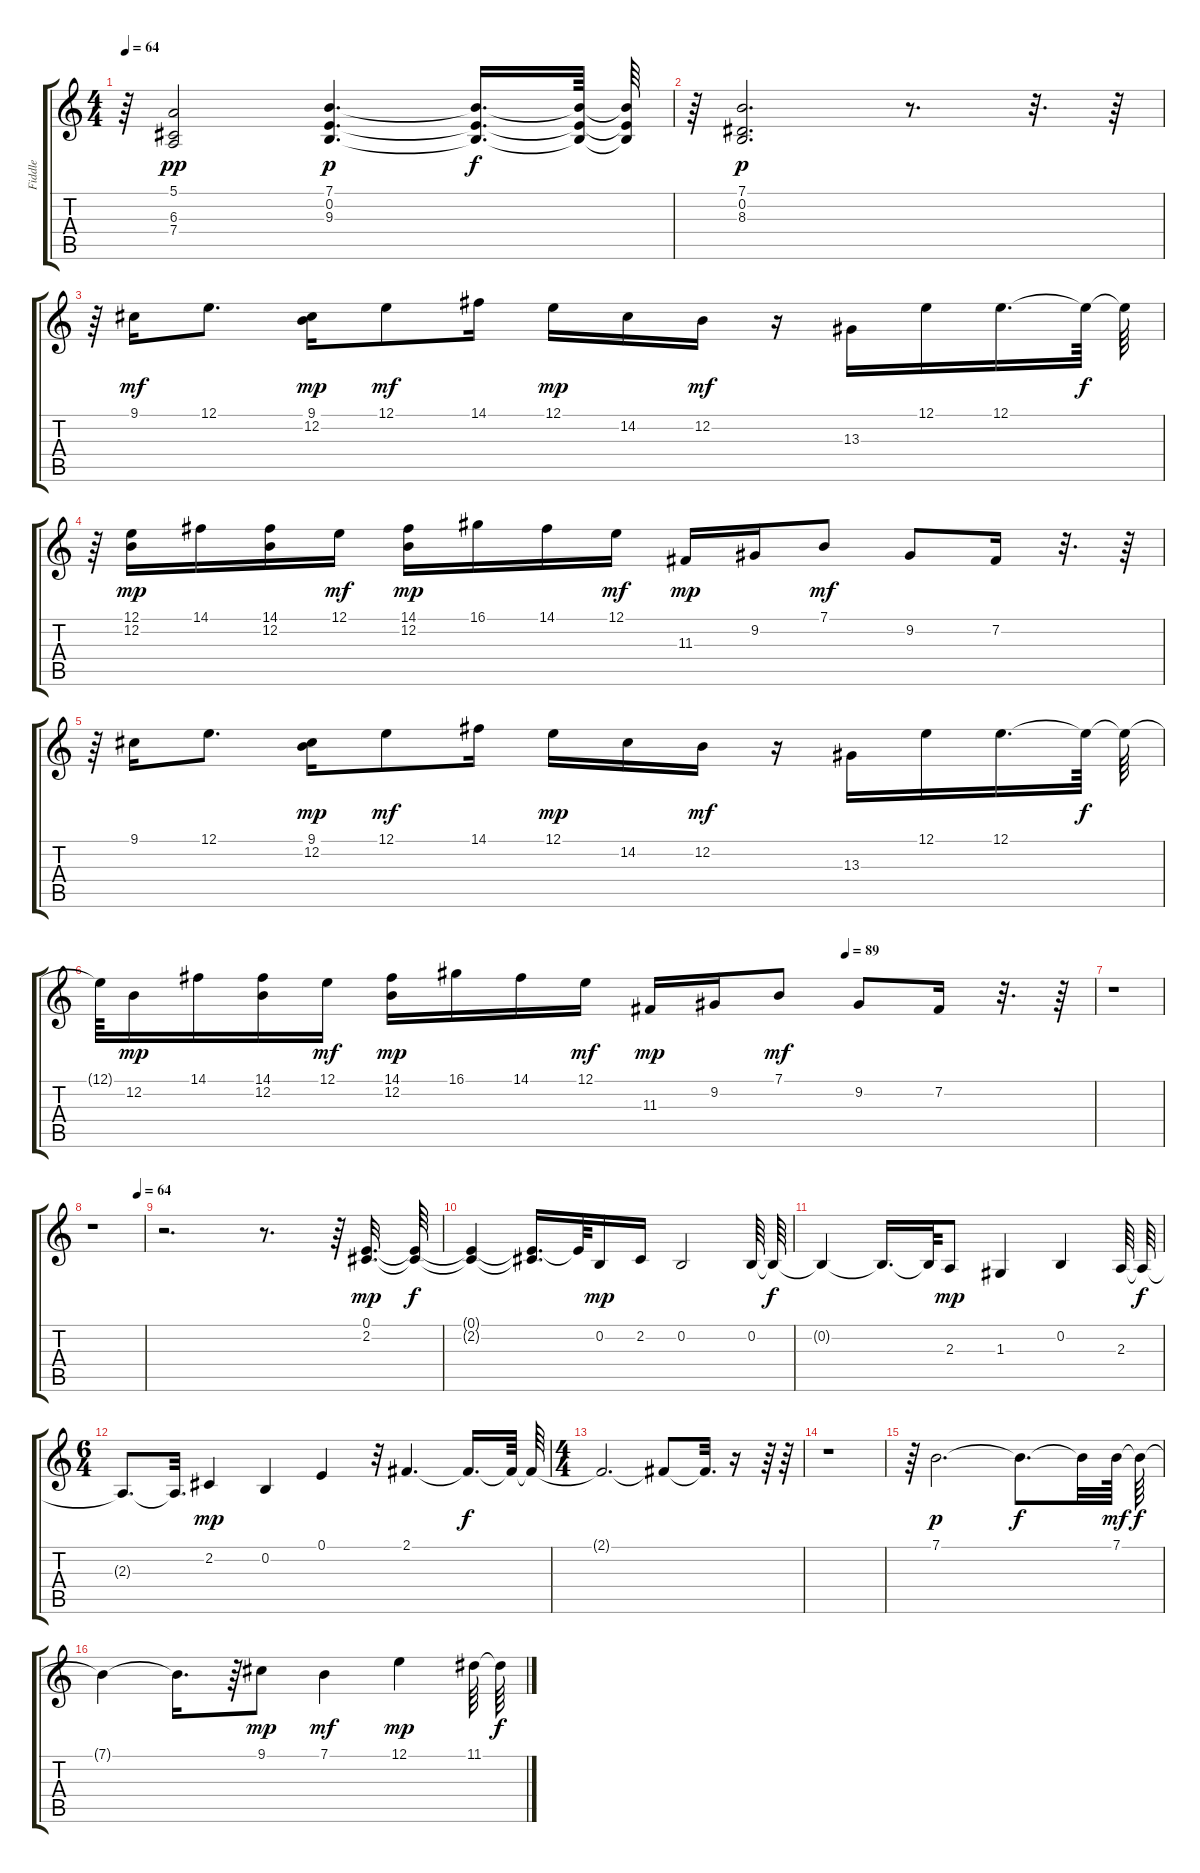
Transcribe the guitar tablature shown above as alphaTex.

\track ("Fiddle" "Fiddle") {instrument fiddle}
\staff {score tabs}
\tuning (E4 B3 G3 D3 A2 E2) {hide}
\ts (4 4)
\tempo 64
\clef g2
\ks c
r.64{dy f} (5.1 6.3 7.4).2{dy pp} (7.1 0.2 9.3).4{d dy p} (7.1{t} 0.2{t} 9.3{t}).16{d dy f} (7.1{t} 0.2{t} 9.3{t}).64 (7.1{t} 0.2{t} 9.3{t}).64 |
r.64 (7.1 0.2 8.3).2{d dy p} r.8{d} r.32{d} r.64 |
r.64 9.1.16{dy mf} 12.1.8{d} (9.1 12.2).16{dy mp} 12.1.8{dy mf} 14.1.16 12.1.16{dy mp} 14.2.16 12.2.16{dy mf} r.16 13.3.16 12.1.16 12.1.16{d} 12.1{t}.64{dy f} 12.1{t}.64 |
r.64 (12.1 12.2).16{dy mp} 14.1.16 (14.1 12.2).16 12.1.16{dy mf} (14.1 12.2).16{dy mp} 16.1.16 14.1.16 12.1.16{dy mf} 11.3.16{dy mp} 9.2.16 7.1.8{dy mf} 9.2.8 7.2.16 r.32{d} r.64 |
r.64 9.1.16 12.1.8{d} (9.1 12.2).16{dy mp} 12.1.8{dy mf} 14.1.16 12.1.16{dy mp} 14.2.16 12.2.16{dy mf} r.16 13.3.16 12.1.16 12.1.16{d} 12.1{t}.64{dy f} 12.1{t}.64 |
\tempo (89 0.75)
12.1{t}.64 12.2.16{dy mp} 14.1.16 (14.1 12.2).16 12.1.16{dy mf} (14.1 12.2).16{dy mp} 16.1.16 14.1.16 12.1.16{dy mf} 11.3.16{dy mp} 9.2.16 7.1.8{dy mf} 9.2.8 7.2.16 r.32{d} r.64 |
r.1 |
\tempo (64 0.8833333333333333)
r.1 |
r.2{d} r.8{d} r.64 (0.1 2.2).32{d dy mp} (0.1{t} 2.2{t}).64{dy f} |
(0.1{t} 2.2{t}).4 (0.1{t} 2.2{t}).16{d} 0.1{t}.64 0.2.16{dy mp} 2.2.16 0.2.2 0.2.64 0.2{t}.64{dy f} |
0.2{t}.4 0.2{t}.16{d} 0.2{t}.64 2.3.8{dy mp} 1.3.4 0.2.4 2.3.64 2.3{t}.64{dy f} |
\ts (6 4)
2.3{t}.8{d} 2.3{t}.32{d} 2.2.4{dy mp} 0.2.4 0.1.4 r.32 2.1.4{d} 2.1{t}.16{d dy f} 2.1{t}.64 2.1{t}.64 |
\ts (4 4)
2.1{t}.2{d} 2.1{t}.8 2.1{t}.32{d} r.16 r.64 r.64 |
r.1 |
r.64 7.1.2{d dy p} 7.1{t}.8{d dy f} 7.1{t}.32 7.1.64{dy mf} 7.1{t}.64{dy f} |
7.1{t}.4 7.1{t}.16{d} r.64 9.1.8{dy mp} 7.1.4{dy mf} 12.1.4{dy mp} 11.1.64 11.1{t}.64{dy f}
